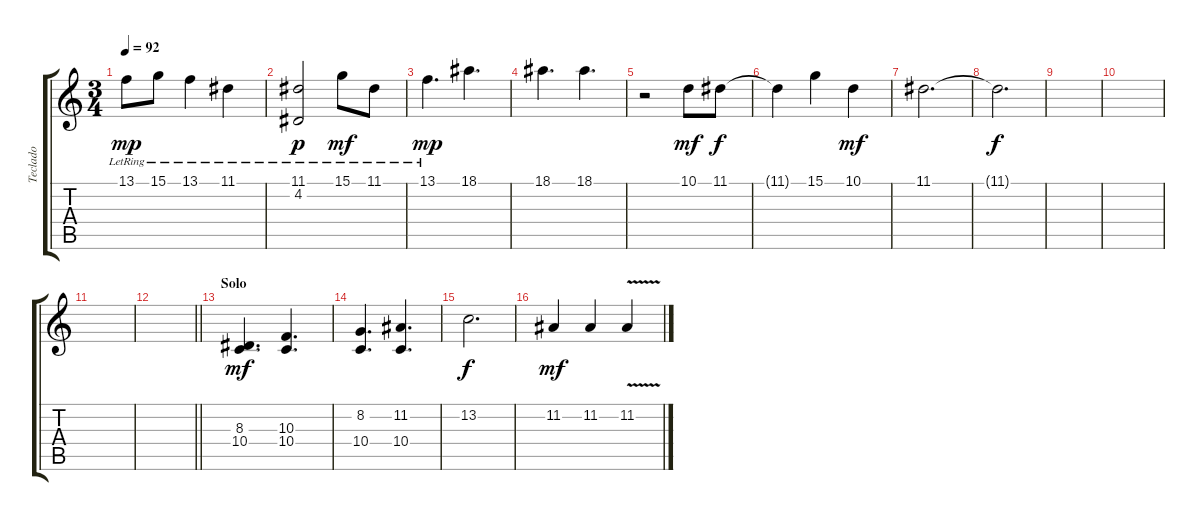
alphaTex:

\track ("Teclado" "Teclado") {instrument synthvoice}
\staff {score tabs}
\tuning (E4 B3 G3 D3 A2 E2) {hide}
\ts (3 4)
\tempo 92
\clef g2
\ks c
13.1{lr}.8{dy mp} 15.1{lr}.8 13.1{lr}.4 11.1{lr}.4 |
(11.1{lr} 4.2{lr}).2{dy p} 15.1{lr}.8{dy mf} 11.1{lr}.8 |
13.1{lr}.4{d dy mp} 18.1.4{d} |
18.1.4{d} 18.1.4{d} |
r.2 10.1.8{dy mf} 11.1.8{dy f} |
11.1{t}.4 15.1.4 10.1.4{dy mf} |
11.1.2{d} |
11.1{t}.2{d dy f} |
|
|
|
\barLineRight lightlight
|
\section ("" "Solo")
(8.3 10.4).4{d dy mf volume 6 instrument distortionguitar} (10.3 10.4).4{d} |
(8.2 10.4).4{d} (11.2 10.4).4{d} |
13.2.2{d dy f} |
11.2.4{dy mf} 11.2.4 11.2{v}.4
